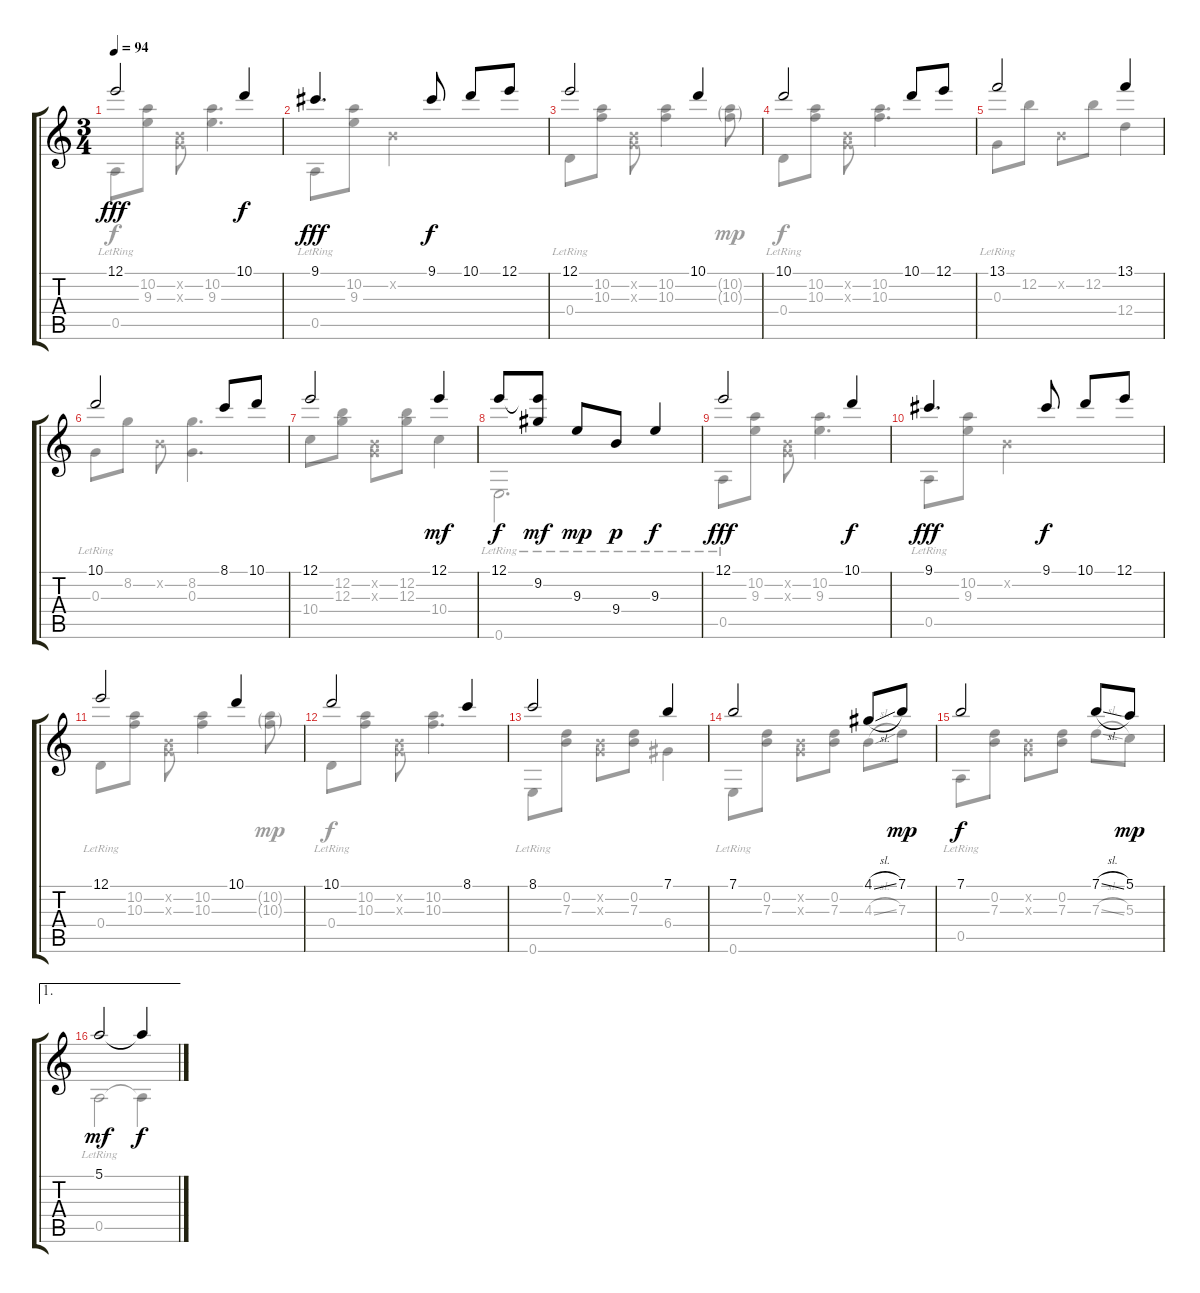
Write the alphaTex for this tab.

\track "" {instrument acousticguitarsteel}
\staff {score tabs}
\tuning (E4 B3 G3 D3 A2 E2) {hide}
\voice
\ts (3 4)
\tempo 94
\clef g2
\ks c
12.1.2{dy fff} 10.1.4{dy f} |
9.1.4{d dy fff} 9.1.8{dy f} 10.1.8 12.1.8 |
12.1.2 10.1.4 |
10.1.2 10.1.8 12.1.8 |
13.1.2 13.1.4 |
10.1.2 8.1.8 10.1.8 |
12.1.2 12.1.4{dy mf} |
12.1.8{dy f} (12.1{t} 9.2).8{dy mf} 9.3.8{dy mp} 9.4.8{dy p} 9.3.4{dy f} |
12.1.2{dy fff} 10.1.4{dy f} |
9.1.4{d dy fff} 9.1.8{dy f} 10.1.8 12.1.8 |
12.1.2 10.1.4 |
10.1.2 8.1.4 |
8.1.2 7.1.4 |
7.1.2 4.1{sl}.8 7.1.8{dy mp} |
7.1.2{dy f} 7.1{sl}.8 5.1.8{dy mp} |
\ae 1
5.1.2{dy mf} 5.1{t}.4{dy f}
\voice
\clef g2
\ottava regular
\simile none
\ks c
0.5{lr}.8{dy f} (10.2 9.3).8 (0.2{x} 0.3{x}).8 (10.2 9.3).4{d} |
0.5{lr}.8 (10.2 9.3).8 0.2{x}.2 |
0.4{lr}.8 (10.2 10.3).8 (0.2{x} 0.3{x}).8 (10.2 10.3).4 (10.2{g} 10.3{g}).8{dy mp} |
0.4{lr}.8{dy f} (10.2 10.3).8 (0.2{x} 0.3{x}).8 (10.2 10.3).4{d} |
0.3{lr}.8 12.2.8 0.2{x}.8 12.2.8 12.4.4 |
0.3{lr}.8 8.2.8 0.2{x}.8 (8.2 0.3).4{d} |
10.4.8 (12.2 12.3).8 (0.2{x} 0.3{x}).8 (12.2 12.3).8 10.4.4 |
0.6{lr}.2{d} |
0.5{lr}.8 (10.2 9.3).8 (0.2{x} 0.3{x}).8 (10.2 9.3).4{d} |
0.5{lr}.8 (10.2 9.3).8 0.2{x}.2 |
0.4{lr}.8 (10.2 10.3).8 (0.2{x} 0.3{x}).8 (10.2 10.3).4 (10.2{g} 10.3{g}).8{dy mp} |
0.4{lr}.8{dy f} (10.2 10.3).8 (0.2{x} 0.3{x}).8 (10.2 10.3).4{d} |
0.6{lr}.8 (0.2 7.3).8 (0.2{x} 0.3{x}).8 (0.2 7.3).8 6.4.4 |
0.6{lr}.8 (0.2 7.3).8 (0.2{x} 0.3{x}).8 (0.2 7.3).8 4.3{sl}.8 7.3.8 |
0.5{lr}.8 (0.2 7.3).8 (0.2{x} 0.3{x}).8 (0.2 7.3).8 7.3{sl}.8 5.3.8 |
0.5{lr}.2 0.5{t}.4
